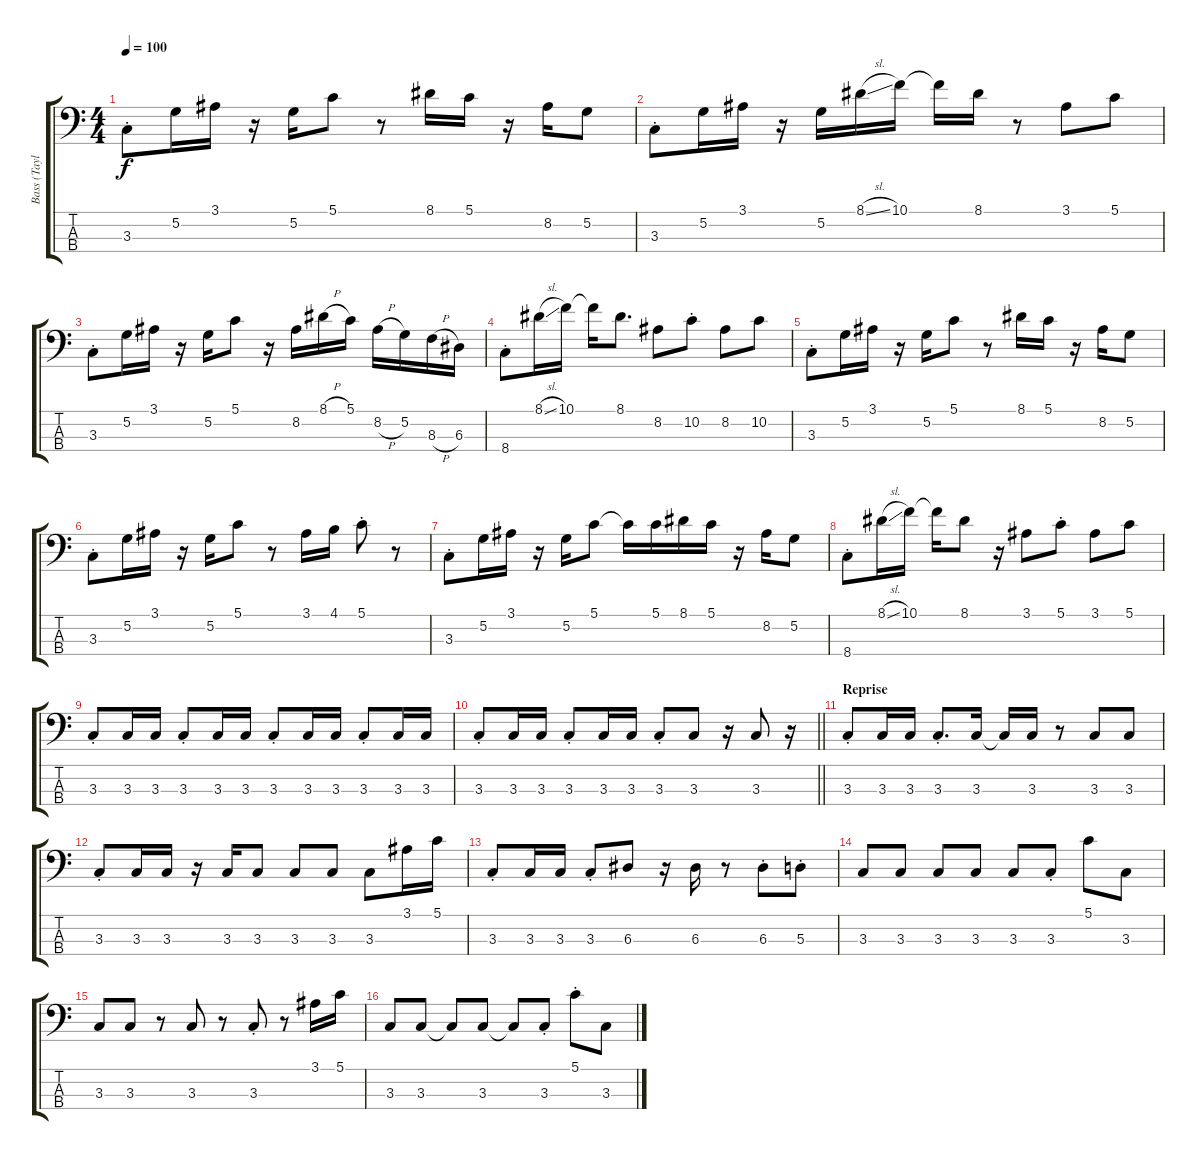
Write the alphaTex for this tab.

\track ("Bass (Taylor)" "Bass (Tayl") {instrument electricbassfinger}
\staff {score tabs}
\tuning (G2 D2 A1 E1) {hide}
\ts (4 4)
\tempo 100
\clef f4
\ks c
3.3{st}.8{dy f} 5.2.16 3.1.16 r.16 5.2.16 5.1.8 r.8 8.1.16 5.1.16 r.16 8.2.16 5.2.8 |
3.3{st}.8 5.2.16 3.1.16 r.16 5.2.16 8.1{sl}.16 10.1.16 10.1{t}.16 8.1.16 r.8 3.1.8 5.1.8 |
3.3{st}.8 5.2.16 3.1.16 r.16 5.2.16 5.1.8 r.16 8.2.16 8.1{h}.16 5.1.16 8.2{h}.16 5.2.16 8.3{h}.16 6.3.16 |
8.4{st}.8 8.1{sl}.16 10.1.16 10.1{t}.16 8.1.8{d} 8.2.8 10.2{st}.8 8.2.8 10.2.8 |
3.3{st}.8 5.2.16 3.1.16 r.16 5.2.16 5.1.8 r.8 8.1.16 5.1.16 r.16 8.2.16 5.2.8 |
3.3{st}.8 5.2.16 3.1.16 r.16 5.2.16 5.1.8 r.8 3.1.16 4.1.16 5.1{st}.8 r.8 |
3.3{st}.8 5.2.16 3.1.16 r.16 5.2.16 5.1.8 5.1{t}.16 5.1.16 8.1.16 5.1.16 r.16 8.2.16 5.2.8 |
8.4{st}.8 8.1{sl}.16 10.1.16 10.1{t}.16 8.1.8 r.16 3.1.8 5.1{st}.8 3.1.8 5.1.8 |
3.3{st}.8 3.3.16 3.3.16 3.3{st}.8 3.3.16 3.3.16 3.3{st}.8 3.3.16 3.3.16 3.3{st}.8 3.3.16 3.3.16 |
\barLineRight lightlight
3.3{st}.8 3.3.16 3.3.16 3.3{st}.8 3.3.16 3.3.16 3.3{st}.8 3.3.8 r.16 3.3.8 r.16 |
\section ("" "Reprise")
3.3{st}.8 3.3.16 3.3.16 3.3{st}.8{d} 3.3.16 3.3{t}.16 3.3.16 r.8 3.3.8 3.3.8 |
3.3{st}.8 3.3.16 3.3.16 r.16 3.3.16 3.3.8 3.3.8 3.3.8 3.3.8 3.1.16 5.1.16 |
3.3{st}.8 3.3.16 3.3.16 3.3{st}.8 6.3.8 r.16 6.3.16 r.8 6.3{st}.8 5.3{st}.8 |
3.3.8 3.3.8 3.3.8 3.3.8 3.3.8 3.3{st}.8 5.1.8 3.3.8 |
3.3.8 3.3.8 r.8 3.3.8 r.8 3.3{st}.8 r.8 3.1.16 5.1.16 |
3.3.8 3.3.8 3.3{t}.8 3.3.8 3.3{t}.8 3.3{st}.8 5.1{st}.8 3.3.8
